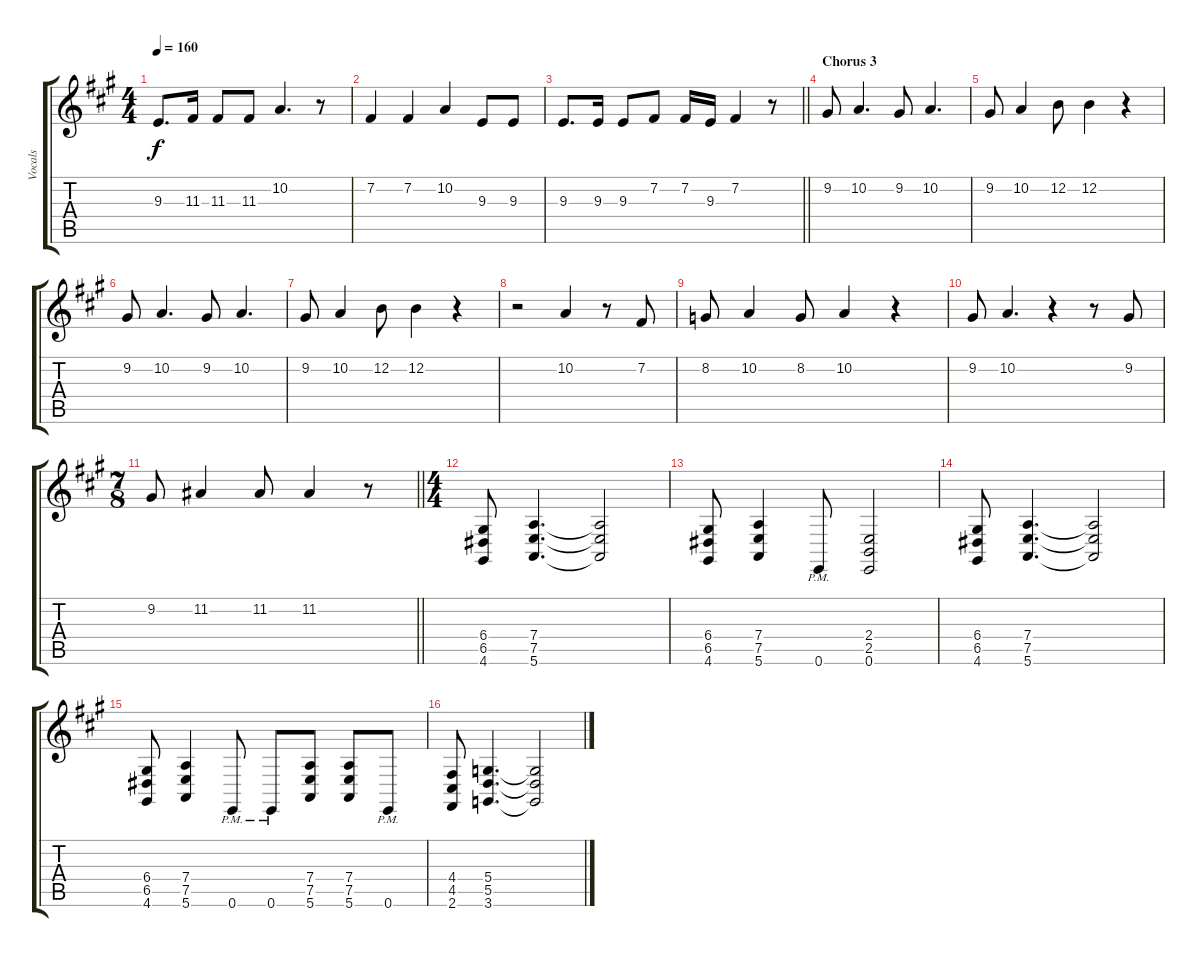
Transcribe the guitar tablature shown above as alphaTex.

\track ("Vocals" "Vocals") {instrument lead6voice}
\staff {score tabs}
\tuning (E4 B3 G3 D3 A2 E2) {hide}
\ts (4 4)
\tempo 160
\clef g2
\ks a
9.3.8{d dy f} 11.3.16 11.3.8 11.3.8 10.2.4{d} r.8 |
7.2.4 7.2.4 10.2.4 9.3.8 9.3.8 |
\barLineRight lightlight
9.3.8{d} 9.3.16 9.3.8 7.2.8 7.2.16 9.3.16 7.2.4 r.8 |
\section ("" "Chorus 3")
9.2.8 10.2.4{d} 9.2.8 10.2.4{d} |
9.2.8 10.2.4 12.2.8 12.2.4 r.4 |
9.2.8 10.2.4{d} 9.2.8 10.2.4{d} |
9.2.8 10.2.4 12.2.8 12.2.4 r.4 |
r.2 10.2.4 r.8 7.2.8 |
8.2.8 10.2.4 8.2.8 10.2.4 r.4 |
9.2.8 10.2.4{d} r.4 r.8 9.2.8 |
\ts (7 8)
\barLineRight lightlight
9.2.8 11.2.4 11.2.8 11.2.4 r.8 |
\ts (4 4)
(6.4 6.5 4.6).8 (7.4 7.5 5.6).4{d} (7.4{t} 7.5{t} 5.6{t}).2 |
(6.4 6.5 4.6).8 (7.4 7.5 5.6).4 0.6{pm}.8 (2.4 2.5 0.6).2 |
(6.4 6.5 4.6).8 (7.4 7.5 5.6).4{d} (7.4{t} 7.5{t} 5.6{t}).2 |
(6.4 6.5 4.6).8 (7.4 7.5 5.6).4 0.6{pm}.8 0.6{pm}.8 (7.4 7.5 5.6).8 (7.4 7.5 5.6).8 0.6{pm}.8 |
(4.4 4.5 2.6).8 (5.4 5.5 3.6).4{d} (5.4{t} 5.5{t} 3.6{t}).2
